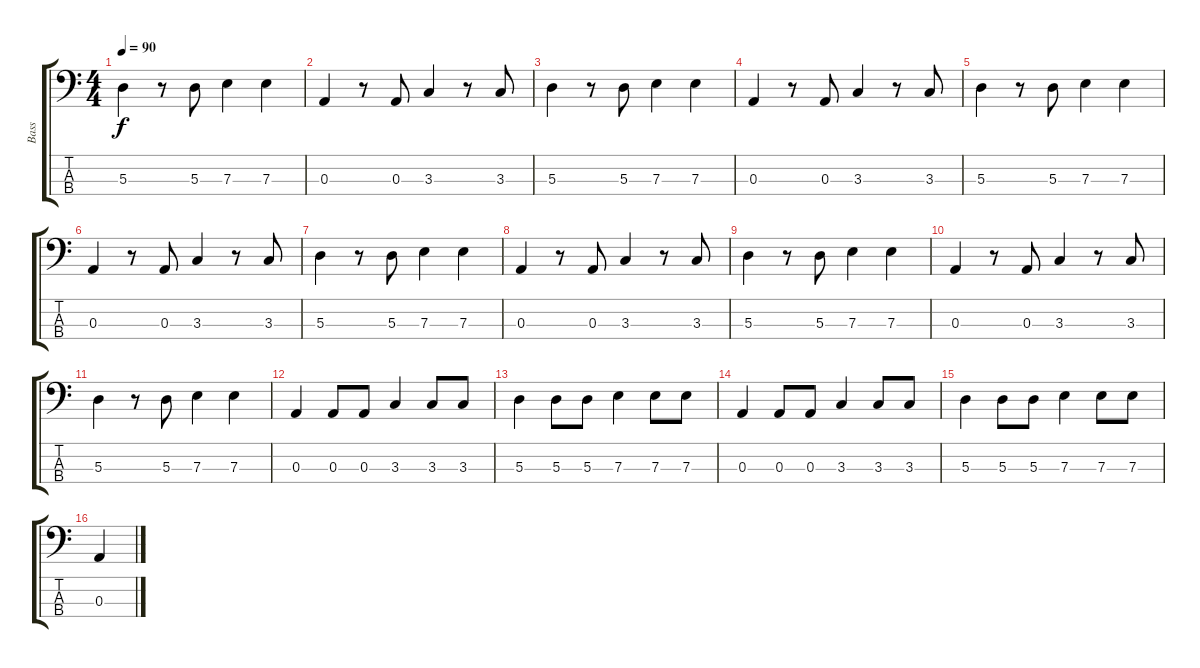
\track ("Bass" "Bass") {instrument electricbasspick}
\staff {score tabs}
\tuning (G2 D2 A1 E1) {hide}
\ts (4 4)
\tempo 90
\clef f4
\ks c
5.3.4{dy f} r.8 5.3.8 7.3.4 7.3.4 |
0.3.4 r.8 0.3.8 3.3.4 r.8 3.3.8 |
5.3.4 r.8 5.3.8 7.3.4 7.3.4 |
0.3.4 r.8 0.3.8 3.3.4 r.8 3.3.8 |
5.3.4 r.8 5.3.8 7.3.4 7.3.4 |
0.3.4 r.8 0.3.8 3.3.4 r.8 3.3.8 |
5.3.4 r.8 5.3.8 7.3.4 7.3.4 |
0.3.4 r.8 0.3.8 3.3.4 r.8 3.3.8 |
5.3.4 r.8 5.3.8 7.3.4 7.3.4 |
0.3.4 r.8 0.3.8 3.3.4 r.8 3.3.8 |
5.3.4 r.8 5.3.8 7.3.4 7.3.4 |
0.3.4 0.3.8 0.3.8 3.3.4 3.3.8 3.3.8 |
5.3.4 5.3.8 5.3.8 7.3.4 7.3.8 7.3.8 |
0.3.4 0.3.8 0.3.8 3.3.4 3.3.8 3.3.8 |
5.3.4 5.3.8 5.3.8 7.3.4 7.3.8 7.3.8 |
0.3.4
